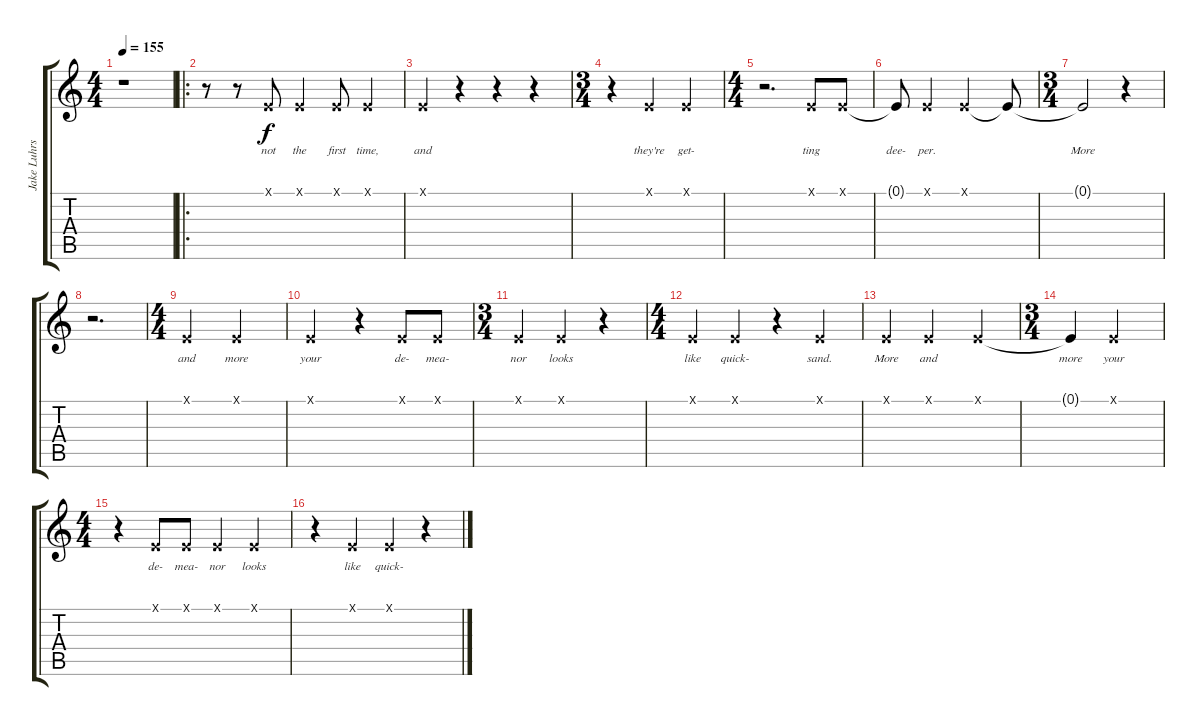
\track ("Jake Luhrs (Vocals)" "Jake Luhrs") {instrument voiceoohs}
\staff {score tabs}
\tuning (E4 B3 G3 D3 A2 E2) {hide}
\ts (4 4)
\tempo 155
\clef g2
\ks c
r.1{dy f} |
\ro
r.8 r.8 0.1{x}.8{lyrics (0 "not") lyrics (1 "") lyrics (2 "") lyrics (3 "") lyrics (4 "")} 0.1{x}.4{lyrics (0 "the") lyrics (1 "") lyrics (2 "") lyrics (3 "") lyrics (4 "")} 0.1{x}.8{lyrics (0 "first") lyrics (1 "") lyrics (2 "") lyrics (3 "") lyrics (4 "")} 0.1{x}.4{lyrics (0 "time,") lyrics (1 "") lyrics (2 "") lyrics (3 "") lyrics (4 "")} |
0.1{x}.4{lyrics (0 "and") lyrics (1 "") lyrics (2 "") lyrics (3 "") lyrics (4 "")} r.4 r.4 r.4 |
\ts (3 4)
r.4 0.1{x}.4{lyrics (0 "they're") lyrics (1 "") lyrics (2 "") lyrics (3 "") lyrics (4 "")} 0.1{x}.4{lyrics (0 "get-") lyrics (1 "") lyrics (2 "") lyrics (3 "") lyrics (4 "")} |
\ts (4 4)
r.2{d} 0.1{x}.8{lyrics (0 "ting") lyrics (1 "") lyrics (2 "") lyrics (3 "") lyrics (4 "")} 0.1{x}.8{lyrics (0 "") lyrics (1 "") lyrics (2 "") lyrics (3 "") lyrics (4 "")} |
0.1{t}.8{lyrics (0 "dee-") lyrics (1 "") lyrics (2 "") lyrics (3 "") lyrics (4 "")} 0.1{x}.4{lyrics (0 "per.") lyrics (1 "") lyrics (2 "") lyrics (3 "") lyrics (4 "")} 0.1{x}.2{lyrics (0 "") lyrics (1 "") lyrics (2 "") lyrics (3 "") lyrics (4 "")} 0.1{t}.8{lyrics (0 "") lyrics (1 "") lyrics (2 "") lyrics (3 "") lyrics (4 "")} |
\ts (3 4)
0.1{t}.2{lyrics (0 "More") lyrics (1 "") lyrics (2 "") lyrics (3 "") lyrics (4 "")} r.4 |
r.2{d} |
\ts (4 4)
0.1{x}.2{lyrics (0 "and") lyrics (1 "") lyrics (2 "") lyrics (3 "") lyrics (4 "")} 0.1{x}.2{lyrics (0 "more") lyrics (1 "") lyrics (2 "") lyrics (3 "") lyrics (4 "")} |
0.1{x}.2{lyrics (0 "your") lyrics (1 "") lyrics (2 "") lyrics (3 "") lyrics (4 "")} r.4 0.1{x}.8{lyrics (0 "de-") lyrics (1 "") lyrics (2 "") lyrics (3 "") lyrics (4 "")} 0.1{x}.8{lyrics (0 "mea-") lyrics (1 "") lyrics (2 "") lyrics (3 "") lyrics (4 "")} |
\ts (3 4)
0.1{x}.4{lyrics (0 "nor") lyrics (1 "") lyrics (2 "") lyrics (3 "") lyrics (4 "")} 0.1{x}.4{lyrics (0 "looks") lyrics (1 "") lyrics (2 "") lyrics (3 "") lyrics (4 "")} r.4 |
\ts (4 4)
0.1{x}.4{lyrics (0 "like") lyrics (1 "") lyrics (2 "") lyrics (3 "") lyrics (4 "")} 0.1{x}.4{lyrics (0 "quick-") lyrics (1 "") lyrics (2 "") lyrics (3 "") lyrics (4 "")} r.4 0.1{x}.4{lyrics (0 "sand.") lyrics (1 "") lyrics (2 "") lyrics (3 "") lyrics (4 "")} |
0.1{x}.4{lyrics (0 "More") lyrics (1 "") lyrics (2 "") lyrics (3 "") lyrics (4 "")} 0.1{x}.2{lyrics (0 "and") lyrics (1 "") lyrics (2 "") lyrics (3 "") lyrics (4 "")} 0.1{x}.4{lyrics (0 "") lyrics (1 "") lyrics (2 "") lyrics (3 "") lyrics (4 "")} |
\ts (3 4)
0.1{t}.4{lyrics (0 "more") lyrics (1 "") lyrics (2 "") lyrics (3 "") lyrics (4 "")} 0.1{x}.2{lyrics (0 "your") lyrics (1 "") lyrics (2 "") lyrics (3 "") lyrics (4 "")} |
\ts (4 4)
r.4 0.1{x}.8{lyrics (0 "de-") lyrics (1 "") lyrics (2 "") lyrics (3 "") lyrics (4 "")} 0.1{x}.8{lyrics (0 "mea-") lyrics (1 "") lyrics (2 "") lyrics (3 "") lyrics (4 "")} 0.1{x}.4{lyrics (0 "nor") lyrics (1 "") lyrics (2 "") lyrics (3 "") lyrics (4 "")} 0.1{x}.4{lyrics (0 "looks") lyrics (1 "") lyrics (2 "") lyrics (3 "") lyrics (4 "")} |
r.4 0.1{x}.4{lyrics (0 "like") lyrics (1 "") lyrics (2 "") lyrics (3 "") lyrics (4 "")} 0.1{x}.4{lyrics (0 "quick-") lyrics (1 "") lyrics (2 "") lyrics (3 "") lyrics (4 "")} r.4
